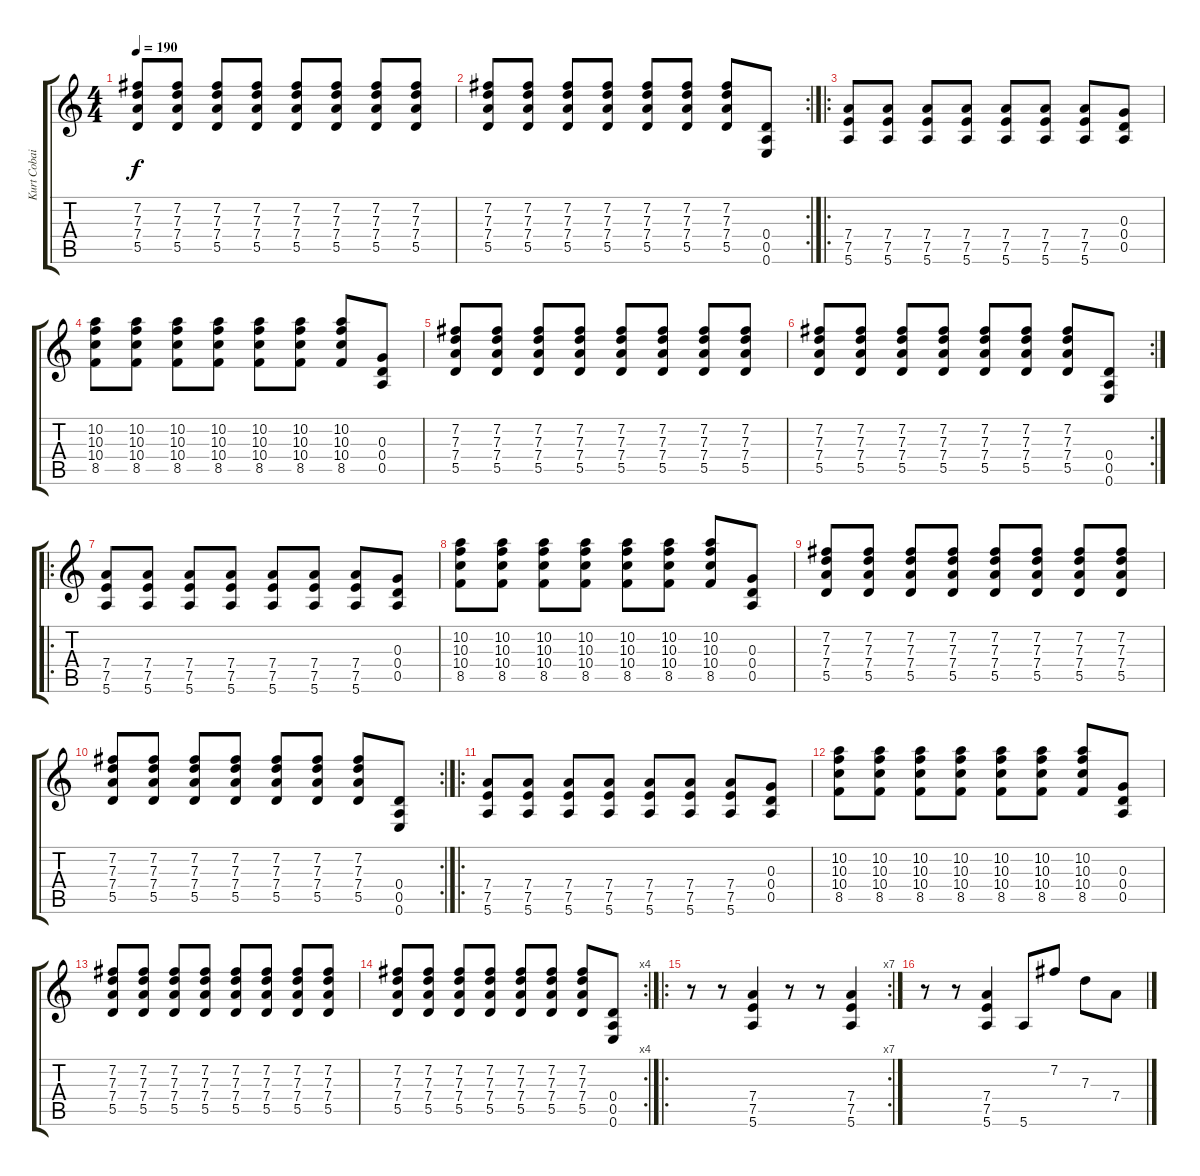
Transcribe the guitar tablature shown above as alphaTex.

\track ("Kurt Cobain (Guitar)" "Kurt Cobai") {instrument distortionguitar}
\staff {score tabs}
\tuning (E4 B3 G3 D3 A2 E2) {hide}
\ts (4 4)
\tempo 190
\clef g2
\ks c
(7.2 7.3 7.4 5.5).8{dy f} (7.2 7.3 7.4 5.5).8 (7.2 7.3 7.4 5.5).8 (7.2 7.3 7.4 5.5).8 (7.2 7.3 7.4 5.5).8 (7.2 7.3 7.4 5.5).8 (7.2 7.3 7.4 5.5).8 (7.2 7.3 7.4 5.5).8 |
\rc 2
(7.2 7.3 7.4 5.5).8 (7.2 7.3 7.4 5.5).8 (7.2 7.3 7.4 5.5).8 (7.2 7.3 7.4 5.5).8 (7.2 7.3 7.4 5.5).8 (7.2 7.3 7.4 5.5).8 (7.2 7.3 7.4 5.5).8 (0.4 0.5 0.6).8 |
\ro
(7.4 7.5 5.6).8 (7.4 7.5 5.6).8 (7.4 7.5 5.6).8 (7.4 7.5 5.6).8 (7.4 7.5 5.6).8 (7.4 7.5 5.6).8 (7.4 7.5 5.6).8 (0.3 0.4 0.5).8 |
(10.2 10.3 10.4 8.5).8 (10.2 10.3 10.4 8.5).8 (10.2 10.3 10.4 8.5).8 (10.2 10.3 10.4 8.5).8 (10.2 10.3 10.4 8.5).8 (10.2 10.3 10.4 8.5).8 (10.2 10.3 10.4 8.5).8 (0.3 0.4 0.5).8 |
(7.2 7.3 7.4 5.5).8 (7.2 7.3 7.4 5.5).8 (7.2 7.3 7.4 5.5).8 (7.2 7.3 7.4 5.5).8 (7.2 7.3 7.4 5.5).8 (7.2 7.3 7.4 5.5).8 (7.2 7.3 7.4 5.5).8 (7.2 7.3 7.4 5.5).8 |
\rc 2
(7.2 7.3 7.4 5.5).8 (7.2 7.3 7.4 5.5).8 (7.2 7.3 7.4 5.5).8 (7.2 7.3 7.4 5.5).8 (7.2 7.3 7.4 5.5).8 (7.2 7.3 7.4 5.5).8 (7.2 7.3 7.4 5.5).8 (0.4 0.5 0.6).8 |
\ro
(7.4 7.5 5.6).8 (7.4 7.5 5.6).8 (7.4 7.5 5.6).8 (7.4 7.5 5.6).8 (7.4 7.5 5.6).8 (7.4 7.5 5.6).8 (7.4 7.5 5.6).8 (0.3 0.4 0.5).8 |
(10.2 10.3 10.4 8.5).8 (10.2 10.3 10.4 8.5).8 (10.2 10.3 10.4 8.5).8 (10.2 10.3 10.4 8.5).8 (10.2 10.3 10.4 8.5).8 (10.2 10.3 10.4 8.5).8 (10.2 10.3 10.4 8.5).8 (0.3 0.4 0.5).8 |
(7.2 7.3 7.4 5.5).8 (7.2 7.3 7.4 5.5).8 (7.2 7.3 7.4 5.5).8 (7.2 7.3 7.4 5.5).8 (7.2 7.3 7.4 5.5).8 (7.2 7.3 7.4 5.5).8 (7.2 7.3 7.4 5.5).8 (7.2 7.3 7.4 5.5).8 |
\rc 2
(7.2 7.3 7.4 5.5).8 (7.2 7.3 7.4 5.5).8 (7.2 7.3 7.4 5.5).8 (7.2 7.3 7.4 5.5).8 (7.2 7.3 7.4 5.5).8 (7.2 7.3 7.4 5.5).8 (7.2 7.3 7.4 5.5).8 (0.4 0.5 0.6).8 |
\ro
(7.4 7.5 5.6).8 (7.4 7.5 5.6).8 (7.4 7.5 5.6).8 (7.4 7.5 5.6).8 (7.4 7.5 5.6).8 (7.4 7.5 5.6).8 (7.4 7.5 5.6).8 (0.3 0.4 0.5).8 |
(10.2 10.3 10.4 8.5).8 (10.2 10.3 10.4 8.5).8 (10.2 10.3 10.4 8.5).8 (10.2 10.3 10.4 8.5).8 (10.2 10.3 10.4 8.5).8 (10.2 10.3 10.4 8.5).8 (10.2 10.3 10.4 8.5).8 (0.3 0.4 0.5).8 |
(7.2 7.3 7.4 5.5).8 (7.2 7.3 7.4 5.5).8 (7.2 7.3 7.4 5.5).8 (7.2 7.3 7.4 5.5).8 (7.2 7.3 7.4 5.5).8 (7.2 7.3 7.4 5.5).8 (7.2 7.3 7.4 5.5).8 (7.2 7.3 7.4 5.5).8 |
\rc 4
(7.2 7.3 7.4 5.5).8 (7.2 7.3 7.4 5.5).8 (7.2 7.3 7.4 5.5).8 (7.2 7.3 7.4 5.5).8 (7.2 7.3 7.4 5.5).8 (7.2 7.3 7.4 5.5).8 (7.2 7.3 7.4 5.5).8 (0.4 0.5 0.6).8 |
\ro
\rc 7
r.8 r.8 (7.4 7.5 5.6).4 r.8 r.8 (7.4 7.5 5.6).4 |
r.8 r.8 (7.4 7.5 5.6).4 5.6.8 7.2.8 7.3.8 7.4.8
